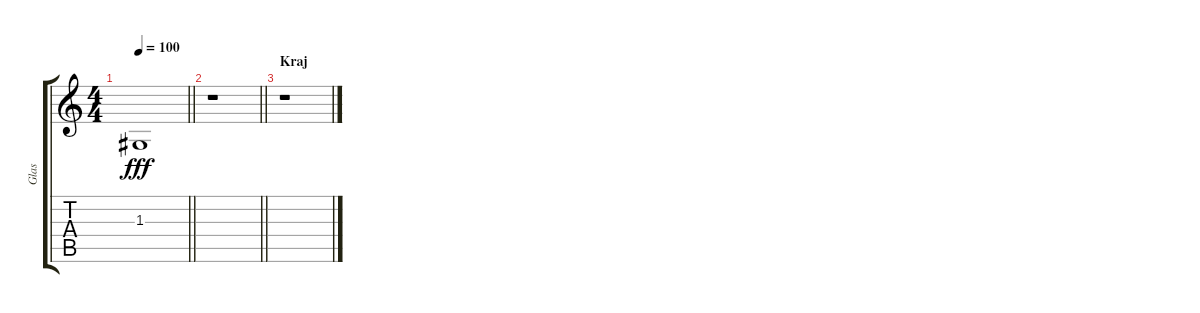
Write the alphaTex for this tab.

\track ("Glas" "Glas") {instrument flute}
\staff {score tabs}
\tuning (E4 B3 G3 D3 A2 E2) {hide}
\ts (4 4)
\tempo 100
\clef g2
\barLineRight lightlight
\ks c
1.3.1{dy fff} |
\barLineRight lightlight
r.1 |
\section ("" "Kraj")
r.1
